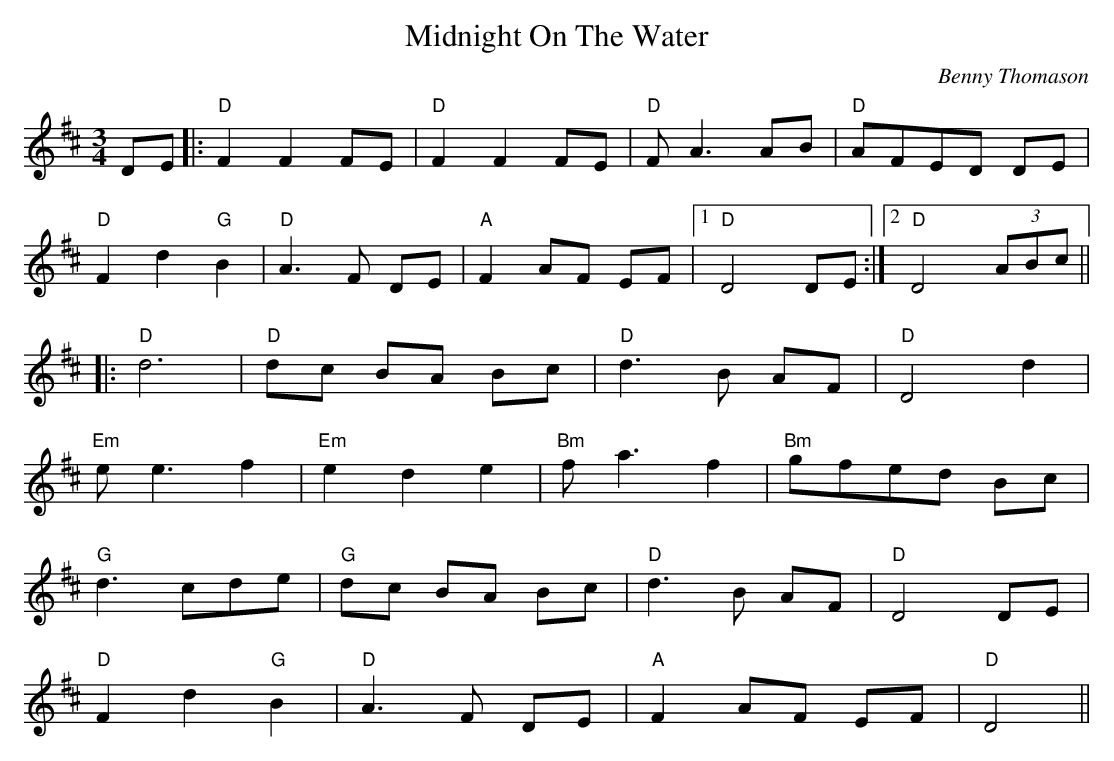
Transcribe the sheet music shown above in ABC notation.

X:1
T:Midnight On The Water
C:Benny Thomason
M:3/4
L:1/8
K:Dmaj
DE |: "D"F2 F2 FE |"D" F2 F2 FE|"D" F A3 AB|"D" AFED DE |
"D"F2 d2 "G"B2 |"D" A3 F DE |"A" F2 AF EF |1"D" D4 DE :|2"D" D4 (3ABc||
|:"D"d6|"D" dc BA Bc|"D" d3 B AF|"D" D4 d2|
"Em"e e3 f2|"Em" e2 d2 e2|"Bm"f a3 f2|"Bm"gfed Bc|
"G"d3 cde|"G" dc BA Bc |"D" d3 B AF |"D" D4 DE |
"D"F2 d2 "G"B2 |"D" A3 F DE |"A" F2 AF EF |"D" D4 ||
